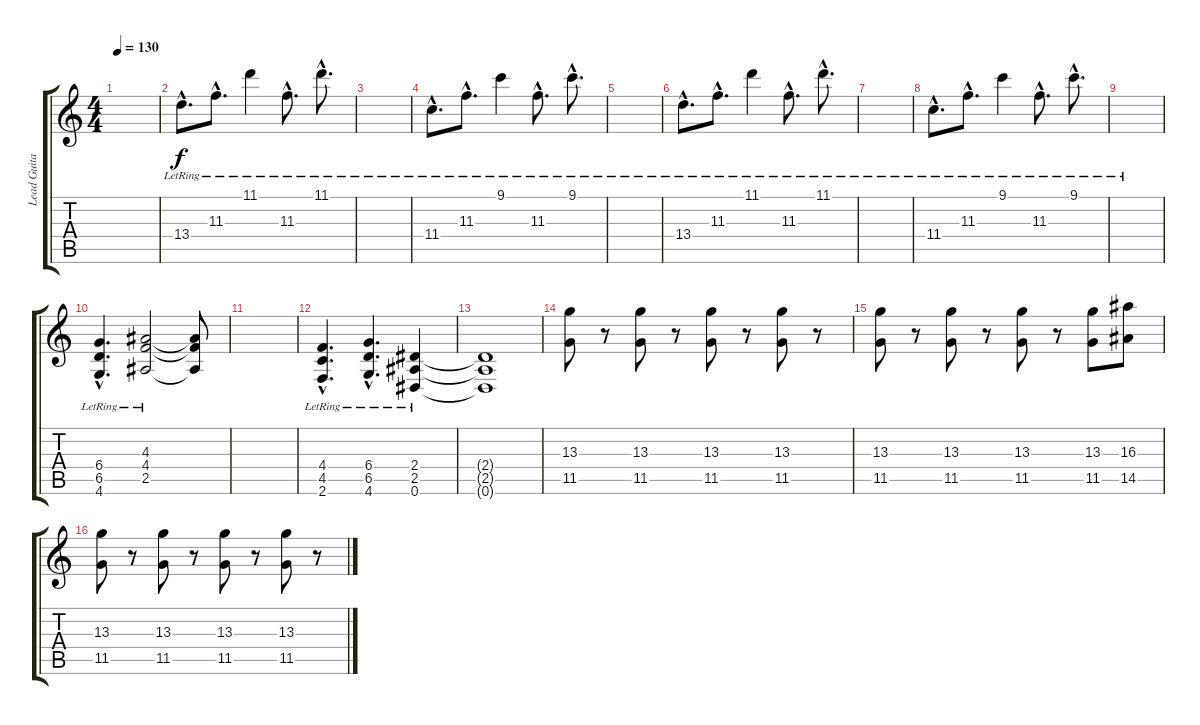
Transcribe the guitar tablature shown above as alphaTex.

\track ("Lead Guitar" "Lead Guita") {instrument overdrivenguitar}
\staff {score tabs}
\tuning (Eb4 Bb3 Gb3 Db3 Ab2 Eb2) {hide}
\ts (4 4)
\tempo 130
\clef g2
\ks c
|
13.4{hac lr}.8{d} 11.3{hac lr}.8{d} 11.1{lr}.4 11.3{hac lr}.8{d} 11.1{hac lr}.8{d} |
|
11.4{hac lr}.8{d} 11.3{hac lr}.8{d} 9.1{lr}.4 11.3{hac lr}.8{d} 9.1{hac lr}.8{d} |
|
13.4{hac lr}.8{d} 11.3{hac lr}.8{d} 11.1{lr}.4 11.3{hac lr}.8{d} 11.1{hac lr}.8{d} |
|
11.4{hac lr}.8{d} 11.3{hac lr}.8{d} 9.1{lr}.4 11.3{hac lr}.8{d} 9.1{hac lr}.8{d} |
|
(6.4{hac lr} 6.5{hac lr} 4.6{hac lr}).4{d} (4.3{lr} 4.4{lr} 2.5{lr}).2 (4.3{t} 4.4{t} 2.5{t}).8 |
|
(4.4{hac lr} 4.5{hac lr} 2.6{hac lr}).4{d} (6.4{hac lr} 6.5{hac lr} 4.6{hac lr}).4{d} (2.4{lr} 2.5{lr} 0.6{lr}).4 |
(2.4{t} 2.5{t} 0.6{t}).1 |
(13.3 11.5).8{instrument overdrivenguitar} r.8 (13.3 11.5).8 r.8 (13.3 11.5).8 r.8 (13.3 11.5).8 r.8 |
(13.3 11.5).8 r.8 (13.3 11.5).8 r.8 (13.3 11.5).8 r.8 (13.3 11.5).8 (16.3 14.5).8 |
(13.3 11.5).8 r.8 (13.3 11.5).8 r.8 (13.3 11.5).8 r.8 (13.3 11.5).8 r.8
